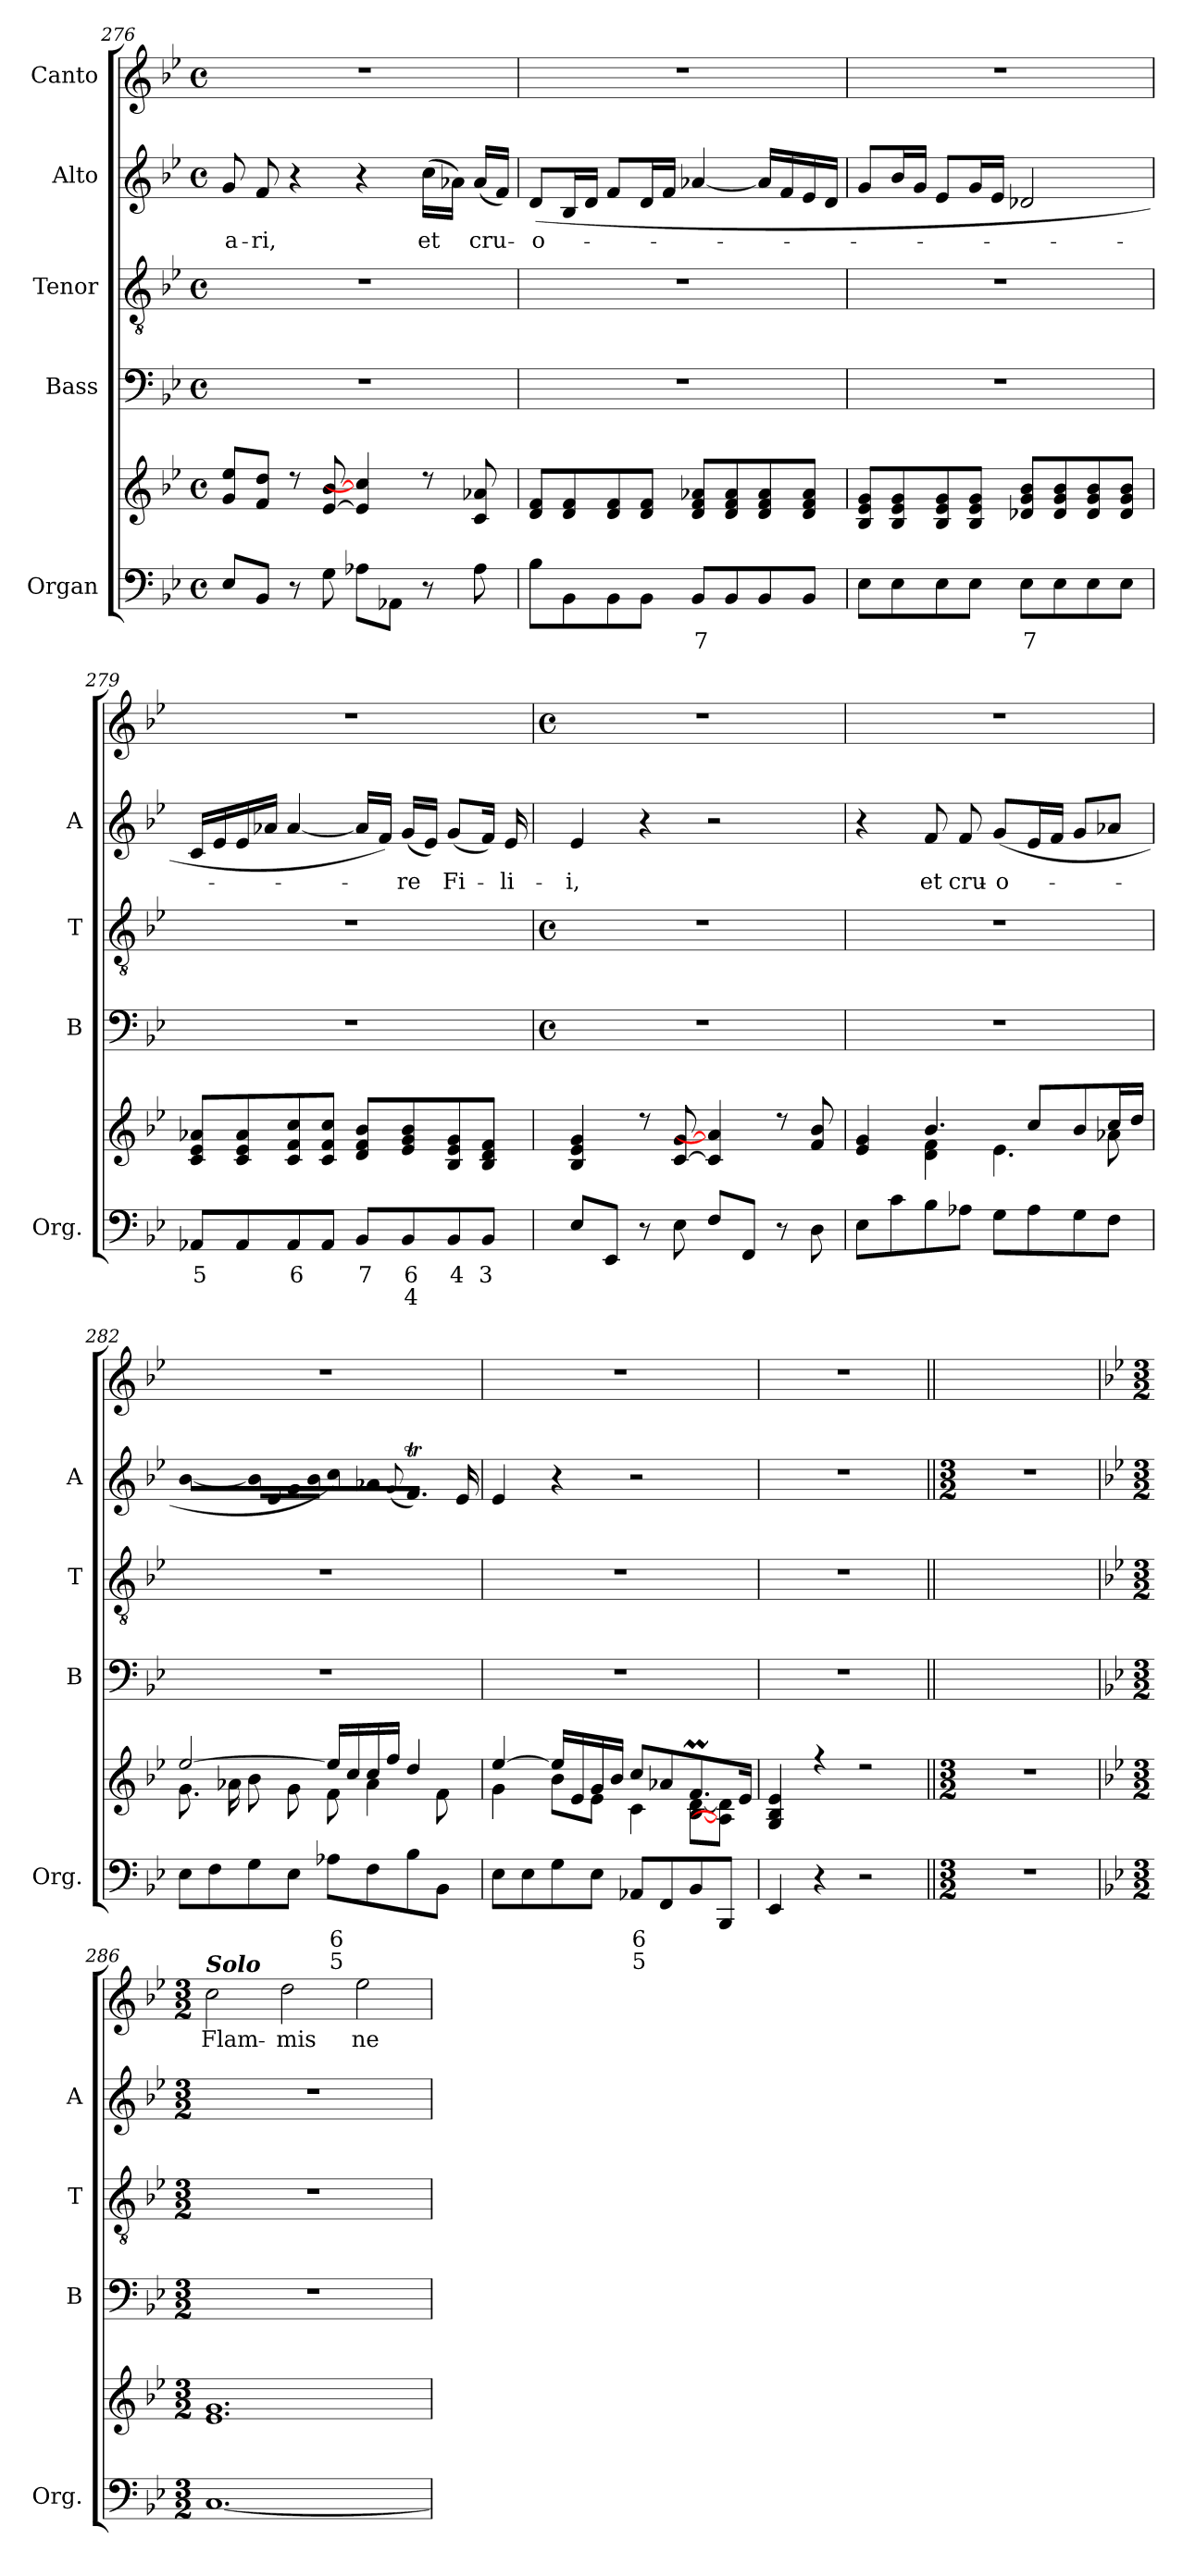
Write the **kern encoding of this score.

**kern	**text	**text	**kern	**kern	**kern	**kern	**text	**kern	**text
*part5	*part5	*part5	*part5	*part4	*part3	*part2	*part2	*part1	*part1
*staff6	*staff6	*staff6	*staff5	*staff4	*staff3	*staff2	*staff2	*staff1	*staff1
*I"Organ	*	*	*	*I"Bass	*I"Tenor	*I"Alto	*	*I"Canto	*
*I'Org.	*	*	*	*I'B	*I'T	*I'A	*	*	*
!!LO:LB:g=z
*clefF4	*	*	*clefG2	*clefF4	*clefGv2	*clefG2	*	*clefG2	*
*k[b-e-]	*	*	*k[b-e-]	*k[b-e-]	*k[b-e-]	*k[b-e-]	*	*k[b-e-]	*
*B-:	*	*	*B-:	*B-:	*B-:	*B-:	*	*B-:	*
*M4/4	*	*	*M4/4	*M4/4	*M4/4	*M4/4	*	*M4/4	*
*met(c)	*	*	*met(c)	*met(c)	*met(c)	*met(c)	*	*met(c)	*
=276	=276	=276	=276	=276	=276	=276	=276	=276	=276
*	*	*	*^	*	*	*	*	*	*
!	!	!	!	!	!	!	!	!LO:LY:b	!	!
8E-L	.	.	8g 8ee-L	1ryy	1r	1r	8g	a-	1r	.
!	!	!	!	!	!	!	!	!LO:LY:b	!	!
8BB-J	.	.	8f 8ddJ	.	.	.	8f	-ri,	.	.
8r	.	.	8r	.	.	.	4r	.	.	.
8G	.	.	[8e- [8b-	.	.	.	.	.	.	.
8A-XL	.	.	4e-] 4cc]	.	.	.	4r	.	.	.
8AA-XJ	.	.	.	.	.	.	.	.	.	.
!	!	!	!	!	!	!	!	!LO:LY:b	!	!
8r	.	.	8r	.	.	.	(>16ccLL	et	.	.
.	.	.	.	.	.	.	16a-XJJ)	.	.	.
!	!	!	!	!	!	!	!	!LO:LY:b	!	!
8A-	.	.	8c 8a-X	.	.	.	(<16a-LL	cru-	.	.
.	.	.	.	.	.	.	16fJJ)	.	.	.
=277	=277	=277	=277	=277	=277	=277	=277	=277	=277	=277
!	!	!	!	!	!	!	!	!LO:LY:b	!	!
8B-L	.	.	8d 8fL	1ryy	1r	1r	(<8dL	o-	1r	.
8BB-	.	.	8d 8f	.	.	.	16B-L	.	.	.
.	.	.	.	.	.	.	16dJJ	.	.	.
8BB-	.	.	8d 8f	.	.	.	8fL	.	.	.
8BB-J	.	.	8d 8fJ	.	.	.	16dL	.	.	.
.	.	.	.	.	.	.	16fJJ	.	.	.
!	!LO:LY:b	!	!	!	!	!	!	!	!	!
8BB-L	7	.	8d 8f 8a-XL	.	.	.	[4a-X	.	.	.
8BB-	.	.	8d 8f 8a-	.	.	.	.	.	.	.
8BB-	.	.	8d 8f 8a-	.	.	.	16a-LL]	.	.	.
.	.	.	.	.	.	.	16f	.	.	.
8BB-J	.	.	8d 8f 8a-J	.	.	.	16e-	.	.	.
.	.	.	.	.	.	.	16dJJ	.	.	.
=278	=278	=278	=278	=278	=278	=278	=278	=278	=278	=278
8E-L	.	.	8B- 8e- 8gL	1ryy	1r	1r	8gL	.	1r	.
8E-	.	.	8B- 8e- 8g	.	.	.	16b-L	.	.	.
.	.	.	.	.	.	.	16gJJ	.	.	.
8E-	.	.	8B- 8e- 8g	.	.	.	8e-L	.	.	.
8E-J	.	.	8B- 8e- 8gJ	.	.	.	16gL	.	.	.
.	.	.	.	.	.	.	16e-JJ	.	.	.
!	!LO:LY:b	!	!	!	!	!	!	!	!	!
8E-L	7	.	8d-X 8g 8b-L	.	.	.	2d-X	.	.	.
8E-	.	.	8d- 8g 8b-	.	.	.	.	.	.	.
8E-	.	.	8d- 8g 8b-	.	.	.	.	.	.	.
8E-J	.	.	8d- 8g 8b-J	.	.	.	.	.	.	.
=279	=279	=279	=279	=279	=279	=279	=279	=279	=279	=279
!	!LO:LY:b	!	!	!	!	!	!	!	!	!
8AA-XL	5	.	8c 8e- 8a-XL	1ryy	1r	1r	16cLL	.	1r	.
.	.	.	.	.	.	.	16e-	.	.	.
8AA-	.	.	8c 8e- 8a-	.	.	.	16e-	.	.	.
.	.	.	.	.	.	.	16a-XJJ	.	.	.
!	!LO:LY:b	!	!	!	!	!	!	!	!	!
8AA-	6	.	8c 8f 8cc	.	.	.	[4a-	.	.	.
8AA-J	.	.	8c 8f 8ccJ	.	.	.	.	.	.	.
!	!LO:LY:b	!	!	!	!	!	!	!	!	!
8BB-L	7	.	8d 8f 8b-L	.	.	.	16a-LL]	.	.	.
.	.	.	.	.	.	.	16fJJ)	.	.	.
!	!LO:LY:b	!LO:LY:b	!	!	!	!	!	!LO:LY:b	!	!
8BB-	6	4	8e- 8g 8b-	.	.	.	(<16gLL	re	.	.
.	.	.	.	.	.	.	16e-JJ)	.	.	.
!	!LO:LY:b	!	!	!	!	!	!	!LO:LY:b	!	!
8BB-	4	.	8B- 8e- 8g	.	.	.	(<8gL	Fi-	.	.
!	!LO:LY:b	!	!	!	!	!	!	!	!	!
8BB-J	3	.	8B- 8d 8fJ	.	.	.	16fJ)	.	.	.
!	!	!	!	!	!	!	!	!LO:LY:b	!	!
.	.	.	.	.	.	.	16e-	li-	.	.
!!LO:LB:g=z
=280	=280	=280	=280	=280	=280	=280	=280	=280	=280	=280
*	*	*	*	*	*M4/4	*M4/4	*	*	*M4/4	*
*	*	*	*	*	*met(c)	*met(c)	*	*	*met(c)	*
!	!	!	!	!	!	!	!	!LO:LY:b	!	!
8E-L	.	.	4B-/ 4e-/ 4g/	1ryy	1r	1r	4e-	-i,	1r	.
8EE-J	.	.	.	.	.	.	.	.	.	.
8r	.	.	8r	.	.	.	4r	.	.	.
8E-	.	.	[8c/ [8g/	.	.	.	.	.	.	.
8FL	.	.	4c/] 4a-/]	.	.	.	2r	.	.	.
8FFJ	.	.	.	.	.	.	.	.	.	.
8r	.	.	8r	.	.	.	.	.	.	.
8D	.	.	8f/ 8b-/	.	.	.	.	.	.	.
=281	=281	=281	=281	=281	=281	=281	=281	=281	=281	=281
8E-L	.	.	4e-/ 4g/	4ryy	1r	1r	4r	.	1r	.
8c	.	.	.	.	.	.	.	.	.	.
!	!	!	!	!	!	!	!	!LO:LY:b	!	!
8B-	.	.	4.b-/	4d\ 4f\	.	.	8f	et	.	.
!	!	!	!	!	!	!	!	!LO:LY:b	!	!
8A-XJ	.	.	.	.	.	.	8f	cru-	.	.
!	!	!	!	!	!	!	!	!LO:LY:b	!	!
8GL	.	.	.	4.e-\	.	.	(<8gL	-o-	.	.
8A-	.	.	8cc/L	.	.	.	16e-L	.	.	.
.	.	.	.	.	.	.	16fJJ	.	.	.
8G	.	.	8b-/	.	.	.	8gL	.	.	.
8FJ	.	.	16cc/L	8a-X\	.	.	8a-XJ	.	.	.
.	.	.	16dd/JJ	.	.	.	.	.	.	.
=282	=282	=282	=282	=282	=282	=282	=282	=282	=282	=282
8E-L	.	.	[2ee-/	8.g\L	1r	1r	[4b-/	.	1r	.
8F	.	.	.	.	.	.	.	.	.	.
.	.	.	.	16a-X\L	.	.	.	.	.	.
8G	.	.	.	8b-\	.	.	16b-LL]	.	.	.
.	.	.	.	.	.	.	16e-	.	.	.
8E-J	.	.	.	8g\J	.	.	16g	.	.	.
.	.	.	.	.	.	.	16b-JJ	.	.	.
!	!LO:LY:b	!LO:LY:b	!	!	!	!	!	!	!	!
8A-XL	6	5	16ee-/LL]	8f\	.	.	8cc)	.	.	.
.	.	.	16cc/	.	.	.	.	.	.	.
!	!	!	!	!	!	!	!	!LO:LY:b	!	!
8F	.	.	16cc/	4a-\	.	.	8a-X	-re	.	.
.	.	.	16ff/JJ	.	.	.	.	.	.	.
!	!	!	!	!	!	!	!	!LO:LY:b	!	!
.	.	.	.	.	.	.	(<8qqg/L	Fi-	.	.
8B-	.	.	4dd/	.	.	.	8.fTJ)	.	.	.
8BB-J	.	.	.	8f\	.	.	.	.	.	.
!	!	!	!	!	!	!	!	!LO:LY:b	!	!
.	.	.	.	.	.	.	16e-	li-	.	.
=283	=283	=283	=283	=283	=283	=283	=283	=283	=283	=283
!	!	!	!	!	!	!	!	!LO:LY:b	!	!
8E-L	.	.	[4ee-/	4g\	1r	1r	4e-	-i.	1r	.
8E-	.	.	.	.	.	.	.	.	.	.
8G	.	.	16ee-/LL]	8b-\L	.	.	4r	.	.	.
.	.	.	16e-/	.	.	.	.	.	.	.
8E-J	.	.	16g/	8e-\J	.	.	.	.	.	.
.	.	.	16b-/JJ	.	.	.	.	.	.	.
!	!LO:LY:b	!LO:LY:b	!	!	!	!	!	!	!	!
8AA-XL	6	5	8cc/L	4c\	.	.	2r	.	.	.
8FF	.	.	8a-X/	.	.	.	.	.	.	.
8BB-	.	.	8.fM/	[8B-\ [8d\L	.	.	.	.	.	.
8BBB-J	.	.	.	8A-\] 8d\]J	.	.	.	.	.	.
.	.	.	16e-/J	.	.	.	.	.	.	.
=284	=284	=284	=284	=284	=284	=284	=284	=284	=284	=284
4EE-	.	.	4G/ 4B-/ 4e-/	1ryy	1r	1r	1r	.	1r	.
4r	.	.	4r	.	.	.	.	.	.	.
2r	.	.	2r	.	.	.	.	.	.	.
*	*	*	*v	*v	*	*	*	*	*	*
=285||	=285||	=285||	=285||	=285||	=285||	=285||	=285||	=285||	=285||
*M3/2	*	*	*M3/2	*	*	*M3/2	*	*	*
1.r	.	.	1.r	1.ryy	1.ryy	1.r	.	1.ryy	.
!!LO:LB:g=z
=286	=286	=286	=286	=286	=286	=286	=286	=286	=286
*	*	*	*	*k[b-e-]	*	*	*	*k[b-e-]	*
*	*	*	*	*B-:	*	*	*	*B-:	*
*M3/2	*	*	*M3/2	*M3/2	*M3/2	*M3/2	*	*M3/2	*
*	*	*	*^	*	*	*	*	*	*
!	!	!	!	!	!	!	!	!	!LO:TX:a:Bi:t=Solo	!
!	!	!	!	!LO:N:vis=1	!LO:N:vis=1	!	!	!	!	!LO:LY:b
[1.C	.	.	1.e-/ 1.g/	1.ryy	1.r	1.r	1.r	.	2cc	Flam-
!	!	!	!	!	!	!	!	!	!	!LO:LY:b
.	.	.	.	.	.	.	.	.	2dd	-mis
!	!	!	!	!	!	!	!	!	!	!LO:LY:b
.	.	.	.	.	.	.	.	.	2ee-	ne
*	*	*	*v	*v	*	*	*	*	*	*
=	=	=	=	=	=	=	=	=	=
*-	*-	*-	*-	*-	*-	*-	*-	*-	*-
